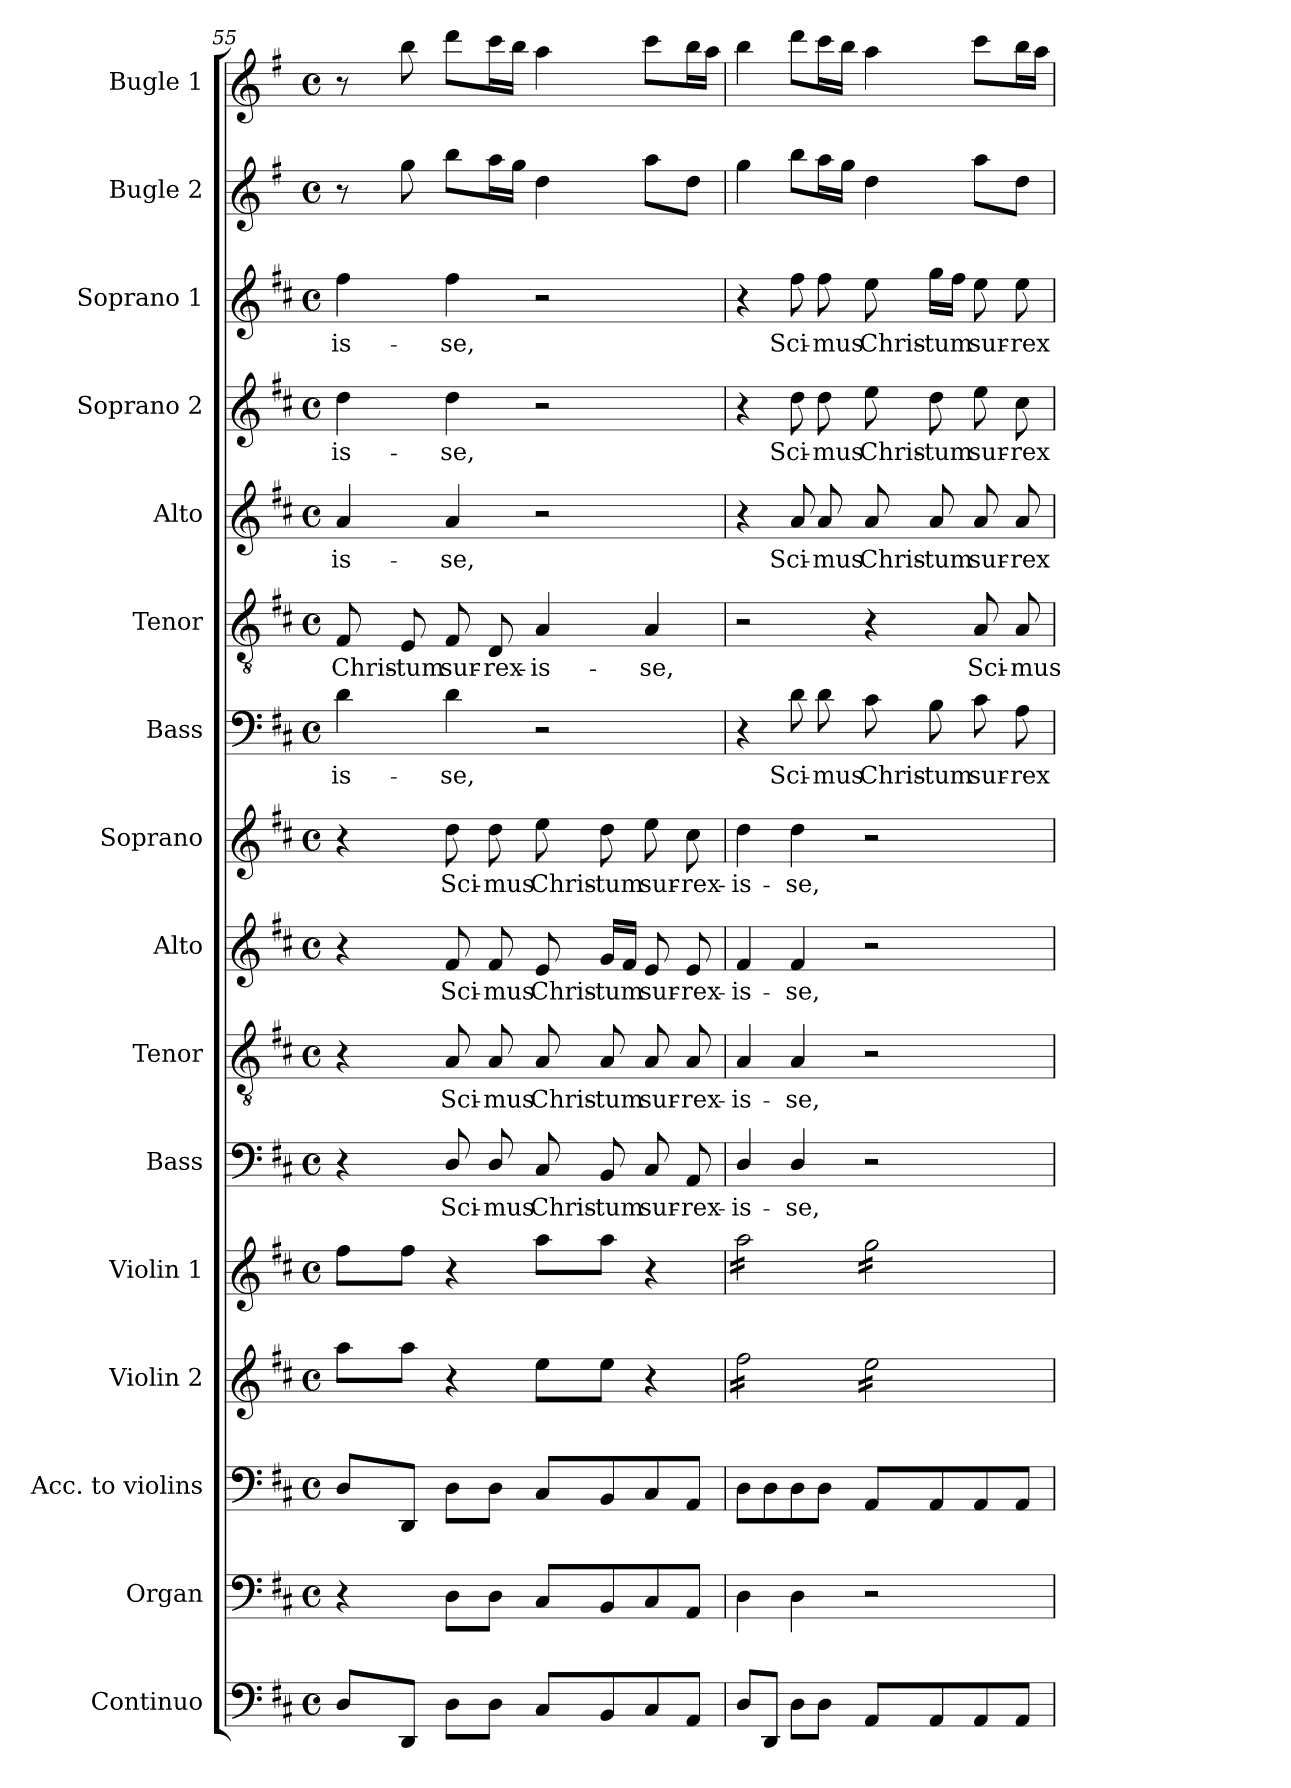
**kern	**kern	**kern	**kern	**kern	**kern	**text	**kern	**text	**kern	**text	**kern	**text	**kern	**text	**kern	**text	**kern	**text	**kern	**text	**kern	**text	**kern	**kern
*part16	*part15	*part14	*part13	*part12	*part11	*part11	*part10	*part10	*part9	*part9	*part8	*part8	*part7	*part7	*part6	*part6	*part5	*part5	*part4	*part4	*part3	*part3	*part2	*part1
*staff16	*staff15	*staff14	*staff13	*staff12	*staff11	*staff11	*staff10	*staff10	*staff9	*staff9	*staff8	*staff8	*staff7	*staff7	*staff6	*staff6	*staff5	*staff5	*staff4	*staff4	*staff3	*staff3	*staff2	*staff1
*I"Continuo	*I"Organ	*I"Acc. to violins	*I"Violin 2	*I"Violin 1	*I"Bass	*	*I"Tenor	*	*I"Alto	*	*I"Soprano	*	*I"Bass	*	*I"Tenor	*	*I"Alto	*	*I"Soprano 2	*	*I"Soprano 1	*	*I"Bugle  2	*I"Bugle 1
*I'Cont.	*I'Org.	*	*I'Vln. 2	*I'Vln. 1	*I'B.	*	*I'T.	*	*I'A.	*	*I'S.	*	*I'B.	*	*I'T.	*	*I'A.	*	*I'S2.	*	*I'S1.	*	*I'Bug 2	*I'Bug. 1
!!LO:PB:g=z
*clefF4	*clefF4	*clefF4	*clefG2	*clefG2	*clefF4	*	*clefGv2	*	*clefG2	*	*clefG2	*	*clefF4	*	*clefGv2	*	*clefG2	*	*clefG2	*	*clefG2	*	*clefG2	*clefG2
*	*	*	*	*	*	*	*ITrd7c12	*	*	*	*	*	*	*	*ITrd7c12	*	*	*	*	*	*	*	*ITrd3c5	*ITrd3c5
*k[f#c#]	*k[f#c#]	*k[f#c#]	*k[f#c#]	*k[f#c#]	*k[f#c#]	*	*k[f#c#]	*	*k[f#c#]	*	*k[f#c#]	*	*k[f#c#]	*	*k[f#c#]	*	*k[f#c#]	*	*k[f#c#]	*	*k[f#c#]	*	*k[f#c#]	*k[f#c#]
*D:	*D:	*D:	*D:	*D:	*D:	*	*D:	*	*D:	*	*D:	*	*D:	*	*D:	*	*D:	*	*D:	*	*D:	*	*D:	*D:
*M4/4	*M4/4	*M4/4	*M4/4	*M4/4	*M4/4	*	*M4/4	*	*M4/4	*	*M4/4	*	*M4/4	*	*M4/4	*	*M4/4	*	*M4/4	*	*M4/4	*	*M4/4	*M4/4
*met(c)	*met(c)	*met(c)	*met(c)	*met(c)	*met(c)	*	*met(c)	*	*met(c)	*	*met(c)	*	*met(c)	*	*met(c)	*	*met(c)	*	*met(c)	*	*met(c)	*	*met(c)	*met(c)
=55	=55	=55	=55	=55	=55	=55	=55	=55	=55	=55	=55	=55	=55	=55	=55	=55	=55	=55	=55	=55	=55	=55	=55	=55
!	!	!	!	!	!	!	!	!	!	!	!	!	!	!LO:LY:b:color=#000000	!	!	!	!	!	!	!	!	!	!
!	!	!	!	!	!	!	!	!	!	!	!	!	!	!	!	!LO:LY:b:color=#000000	!	!	!	!	!	!	!	!
!	!	!	!	!	!	!	!	!	!	!	!	!	!	!	!	!	!	!LO:LY:b:color=#000000	!	!	!	!	!	!
!	!	!	!	!	!	!	!	!	!	!	!	!	!	!	!	!	!	!	!	!LO:LY:b:color=#000000	!	!	!	!
!	!	!	!	!	!	!	!	!	!	!	!	!	!	!	!	!	!	!	!	!	!	!LO:LY:b:color=#000000	!	!
8Di/L	4r	8Di/L	8aai\L	8ff#i\L	4r	.	4r	.	4r	.	4r	.	4di\	-is-	8FF#i/	Chris-	4ai/	-is-	4ddi\	-is-	4ff#i\	-is-	8r	8r
!	!	!	!	!	!	!	!	!	!	!	!	!	!	!	!	!LO:LY:b:color=#000000	!	!	!	!	!	!	!	!
8DDi/J	.	8DDi/J	8aai\J	8ff#i\J	.	.	.	.	.	.	.	.	.	.	8EEi/	-tum	.	.	.	.	.	.	8ddi\	8ff#i\
!	!	!	!	!	!	!LO:LY:b:color=#000000	!	!	!	!	!	!	!	!	!	!	!	!	!	!	!	!	!	!
!	!	!	!	!	!	!	!	!LO:LY:b:color=#000000	!	!	!	!	!	!	!	!	!	!	!	!	!	!	!	!
!	!	!	!	!	!	!	!	!	!	!LO:LY:b:color=#000000	!	!	!	!	!	!	!	!	!	!	!	!	!	!
!	!	!	!	!	!	!	!	!	!	!	!	!LO:LY:b:color=#000000	!	!	!	!	!	!	!	!	!	!	!	!
!	!	!	!	!	!	!	!	!	!	!	!	!	!	!LO:LY:b:color=#000000	!	!	!	!	!	!	!	!	!	!
!	!	!	!	!	!	!	!	!	!	!	!	!	!	!	!	!LO:LY:b:color=#000000	!	!	!	!	!	!	!	!
!	!	!	!	!	!	!	!	!	!	!	!	!	!	!	!	!	!	!LO:LY:b:color=#000000	!	!	!	!	!	!
!	!	!	!	!	!	!	!	!	!	!	!	!	!	!	!	!	!	!	!	!LO:LY:b:color=#000000	!	!	!	!
!	!	!	!	!	!	!	!	!	!	!	!	!	!	!	!	!	!	!	!	!	!	!LO:LY:b:color=#000000	!	!
8Di\L	8Di\L	8Di\L	4r	4r	8Di/	Sci-	8AAi/	Sci-	8f#i/	Sci-	8ddi\	Sci-	4di\	-se,	8FF#i/	sur-	4ai/	-se,	4ddi\	-se,	4ff#i\	-se,	8ff#i\L	8aai\L
!	!	!	!	!	!	!LO:LY:b:color=#000000	!	!	!	!	!	!	!	!	!	!	!	!	!	!	!	!	!	!
!	!	!	!	!	!	!	!	!LO:LY:b:color=#000000	!	!	!	!	!	!	!	!	!	!	!	!	!	!	!	!
!	!	!	!	!	!	!	!	!	!	!LO:LY:b:color=#000000	!	!	!	!	!	!	!	!	!	!	!	!	!	!
!	!	!	!	!	!	!	!	!	!	!	!	!LO:LY:b:color=#000000	!	!	!	!	!	!	!	!	!	!	!	!
!	!	!	!	!	!	!	!	!	!	!	!	!	!	!	!	!LO:LY:b:color=#000000	!	!	!	!	!	!	!	!
8Di\J	8Di\J	8Di\J	.	.	8Di/	-mus	8AAi/	-mus	8f#i/	-mus	8ddi\	-mus	.	.	8DDi/	-rex-	.	.	.	.	.	.	16eei\L	16ggi\L
.	.	.	.	.	.	.	.	.	.	.	.	.	.	.	.	.	.	.	.	.	.	.	16ddi\JJ	16ff#i\JJ
!	!	!	!	!	!	!LO:LY:b:color=#000000	!	!	!	!	!	!	!	!	!	!	!	!	!	!	!	!	!	!
!	!	!	!	!	!	!	!	!LO:LY:b:color=#000000	!	!	!	!	!	!	!	!	!	!	!	!	!	!	!	!
!	!	!	!	!	!	!	!	!	!	!LO:LY:b:color=#000000	!	!	!	!	!	!	!	!	!	!	!	!	!	!
!	!	!	!	!	!	!	!	!	!	!	!	!LO:LY:b:color=#000000	!	!	!	!	!	!	!	!	!	!	!	!
!	!	!	!	!	!	!	!	!	!	!	!	!	!	!	!	!LO:LY:b:color=#000000	!	!	!	!	!	!	!	!
8C#i/L	8C#i/L	8C#i/L	8eei\L	8aai\L	8C#i/	Chris-	8AAi/	Chris-	8ei/	Chris-	8eei\	Chris-	2r	.	4AAi/	-is-	2r	.	2r	.	2r	.	4ai\	4eei\
!	!	!	!	!	!	!LO:LY:b:color=#000000	!	!	!	!	!	!	!	!	!	!	!	!	!	!	!	!	!	!
!	!	!	!	!	!	!	!	!LO:LY:b:color=#000000	!	!	!	!	!	!	!	!	!	!	!	!	!	!	!	!
!	!	!	!	!	!	!	!	!	!	!LO:LY:b:color=#000000	!	!	!	!	!	!	!	!	!	!	!	!	!	!
!	!	!	!	!	!	!	!	!	!	!	!	!LO:LY:b:color=#000000	!	!	!	!	!	!	!	!	!	!	!	!
8BBi/	8BBi/	8BBi/	8eei\J	8aai\J	8BBi/	-tum	8AAi/	-tum	16gi/LL	-tum	8ddi\	-tum	.	.	.	.	.	.	.	.	.	.	.	.
.	.	.	.	.	.	.	.	.	16f#i/JJ	.	.	.	.	.	.	.	.	.	.	.	.	.	.	.
!	!	!	!	!	!	!LO:LY:b:color=#000000	!	!	!	!	!	!	!	!	!	!	!	!	!	!	!	!	!	!
!	!	!	!	!	!	!	!	!LO:LY:b:color=#000000	!	!	!	!	!	!	!	!	!	!	!	!	!	!	!	!
!	!	!	!	!	!	!	!	!	!	!LO:LY:b:color=#000000	!	!	!	!	!	!	!	!	!	!	!	!	!	!
!	!	!	!	!	!	!	!	!	!	!	!	!LO:LY:b:color=#000000	!	!	!	!	!	!	!	!	!	!	!	!
!	!	!	!	!	!	!	!	!	!	!	!	!	!	!	!	!LO:LY:b:color=#000000	!	!	!	!	!	!	!	!
8C#i/	8C#i/	8C#i/	4r	4r	8C#i/	sur-	8AAi/	sur-	8ei/	sur-	8eei\	sur-	.	.	4AAi/	-se,	.	.	.	.	.	.	8eei\L	8ggi\L
!	!	!	!	!	!	!LO:LY:b:color=#000000	!	!	!	!	!	!	!	!	!	!	!	!	!	!	!	!	!	!
!	!	!	!	!	!	!	!	!LO:LY:b:color=#000000	!	!	!	!	!	!	!	!	!	!	!	!	!	!	!	!
!	!	!	!	!	!	!	!	!	!	!LO:LY:b:color=#000000	!	!	!	!	!	!	!	!	!	!	!	!	!	!
!	!	!	!	!	!	!	!	!	!	!	!	!LO:LY:b:color=#000000	!	!	!	!	!	!	!	!	!	!	!	!
8AAi/J	8AAi/J	8AAi/J	.	.	8AAi/	-rex-	8AAi/	-rex-	8ei/	-rex-	8cc#i\	-rex-	.	.	.	.	.	.	.	.	.	.	8ai\J	16ff#i\L
.	.	.	.	.	.	.	.	.	.	.	.	.	.	.	.	.	.	.	.	.	.	.	.	16eei\JJ
=56	=56	=56	=56	=56	=56	=56	=56	=56	=56	=56	=56	=56	=56	=56	=56	=56	=56	=56	=56	=56	=56	=56	=56	=56
!	!	!	!	!	!	!LO:LY:b:color=#000000	!	!	!	!	!	!	!	!	!	!	!	!	!	!	!	!	!	!
!	!	!	!	!	!	!	!	!LO:LY:b:color=#000000	!	!	!	!	!	!	!	!	!	!	!	!	!	!	!	!
!	!	!	!	!	!	!	!	!	!	!LO:LY:b:color=#000000	!	!	!	!	!	!	!	!	!	!	!	!	!	!
!	!	!	!	!	!	!	!	!	!	!	!	!LO:LY:b:color=#000000	!	!	!	!	!	!	!	!	!	!	!	!
*	*	*	*tremolo	*	*	*	*	*	*	*	*	*	*	*	*	*	*	*	*	*	*	*	*	*
*	*	*	*	*tremolo	*	*	*	*	*	*	*	*	*	*	*	*	*	*	*	*	*	*	*	*
8Di/L	4Di\	8Di\L	16ff#i\LL	16aai\LL	4Di/	-is-	4AAi/	-is-	4f#i/	-is-	4ddi\	-is-	4r	.	2r	.	4r	.	4r	.	4r	.	4ddi\	4ff#i\
.	.	.	16ff#i\	16aai\	.	.	.	.	.	.	.	.	.	.	.	.	.	.	.	.	.	.	.	.
8DDi/J	.	8Di\	16ff#i\	16aai\	.	.	.	.	.	.	.	.	.	.	.	.	.	.	.	.	.	.	.	.
.	.	.	16ff#i\	16aai\	.	.	.	.	.	.	.	.	.	.	.	.	.	.	.	.	.	.	.	.
!	!	!	!	!	!	!LO:LY:b:color=#000000	!	!	!	!	!	!	!	!	!	!	!	!	!	!	!	!	!	!
!	!	!	!	!	!	!	!	!LO:LY:b:color=#000000	!	!	!	!	!	!	!	!	!	!	!	!	!	!	!	!
!	!	!	!	!	!	!	!	!	!	!LO:LY:b:color=#000000	!	!	!	!	!	!	!	!	!	!	!	!	!	!
!	!	!	!	!	!	!	!	!	!	!	!	!LO:LY:b:color=#000000	!	!	!	!	!	!	!	!	!	!	!	!
!	!	!	!	!	!	!	!	!	!	!	!	!	!	!LO:LY:b:color=#000000	!	!	!	!	!	!	!	!	!	!
!	!	!	!	!	!	!	!	!	!	!	!	!	!	!	!	!	!	!LO:LY:b:color=#000000	!	!	!	!	!	!
!	!	!	!	!	!	!	!	!	!	!	!	!	!	!	!	!	!	!	!	!LO:LY:b:color=#000000	!	!	!	!
!	!	!	!	!	!	!	!	!	!	!	!	!	!	!	!	!	!	!	!	!	!	!LO:LY:b:color=#000000	!	!
8Di\L	4Di\	8Di\	16ff#i\	16aai\	4Di/	-se,	4AAi/	-se,	4f#i/	-se,	4ddi\	-se,	8di\	Sci-	.	.	8ai/	Sci-	8ddi\	Sci-	8ff#i\	Sci-	8ff#i\L	8aai\L
.	.	.	16ff#i\	16aai\	.	.	.	.	.	.	.	.	.	.	.	.	.	.	.	.	.	.	.	.
!	!	!	!	!	!	!	!	!	!	!	!	!	!	!LO:LY:b:color=#000000	!	!	!	!	!	!	!	!	!	!
!	!	!	!	!	!	!	!	!	!	!	!	!	!	!	!	!	!	!LO:LY:b:color=#000000	!	!	!	!	!	!
!	!	!	!	!	!	!	!	!	!	!	!	!	!	!	!	!	!	!	!	!LO:LY:b:color=#000000	!	!	!	!
!	!	!	!	!	!	!	!	!	!	!	!	!	!	!	!	!	!	!	!	!	!	!LO:LY:b:color=#000000	!	!
8Di\J	.	8Di\J	16ff#i\	16aai\	.	.	.	.	.	.	.	.	8di\	-mus	.	.	8ai/	-mus	8ddi\	-mus	8ff#i\	-mus	16eei\L	16ggi\L
.	.	.	16ff#i\JJ	16aai\JJ	.	.	.	.	.	.	.	.	.	.	.	.	.	.	.	.	.	.	16ddi\JJ	16ff#i\JJ
!	!	!	!	!	!	!	!	!	!	!	!	!	!	!LO:LY:b:color=#000000	!	!	!	!	!	!	!	!	!	!
!	!	!	!	!	!	!	!	!	!	!	!	!	!	!	!	!	!	!LO:LY:b:color=#000000	!	!	!	!	!	!
!	!	!	!	!	!	!	!	!	!	!	!	!	!	!	!	!	!	!	!	!LO:LY:b:color=#000000	!	!	!	!
!	!	!	!	!	!	!	!	!	!	!	!	!	!	!	!	!	!	!	!	!	!	!LO:LY:b:color=#000000	!	!
8AAi/L	2r	8AAi/L	16eei\LL	16ggi\LL	2r	.	2r	.	2r	.	2r	.	8c#i\	Chris-	4r	.	8ai/	Chris-	8eei\	Chris-	8eei\	Chris-	4ai\	4eei\
.	.	.	16eei\	16ggi\	.	.	.	.	.	.	.	.	.	.	.	.	.	.	.	.	.	.	.	.
!	!	!	!	!	!	!	!	!	!	!	!	!	!	!LO:LY:b:color=#000000	!	!	!	!	!	!	!	!	!	!
!	!	!	!	!	!	!	!	!	!	!	!	!	!	!	!	!	!	!LO:LY:b:color=#000000	!	!	!	!	!	!
!	!	!	!	!	!	!	!	!	!	!	!	!	!	!	!	!	!	!	!	!LO:LY:b:color=#000000	!	!	!	!
!	!	!	!	!	!	!	!	!	!	!	!	!	!	!	!	!	!	!	!	!	!	!LO:LY:b:color=#000000	!	!
8AAi/	.	8AAi/	16eei\	16ggi\	.	.	.	.	.	.	.	.	8Bi\	-tum	.	.	8ai/	-tum	8ddi\	-tum	16ggi\LL	-tum	.	.
.	.	.	16eei\	16ggi\	.	.	.	.	.	.	.	.	.	.	.	.	.	.	.	.	16ff#i\JJ	.	.	.
!	!	!	!	!	!	!	!	!	!	!	!	!	!	!LO:LY:b:color=#000000	!	!	!	!	!	!	!	!	!	!
!	!	!	!	!	!	!	!	!	!	!	!	!	!	!	!	!LO:LY:b:color=#000000	!	!	!	!	!	!	!	!
!	!	!	!	!	!	!	!	!	!	!	!	!	!	!	!	!	!	!LO:LY:b:color=#000000	!	!	!	!	!	!
!	!	!	!	!	!	!	!	!	!	!	!	!	!	!	!	!	!	!	!	!LO:LY:b:color=#000000	!	!	!	!
!	!	!	!	!	!	!	!	!	!	!	!	!	!	!	!	!	!	!	!	!	!	!LO:LY:b:color=#000000	!	!
8AAi/	.	8AAi/	16eei\	16ggi\	.	.	.	.	.	.	.	.	8c#i\	sur-	8AAi/	Sci-	8ai/	sur-	8eei\	sur-	8eei\	sur-	8eei\L	8ggi\L
.	.	.	16eei\	16ggi\	.	.	.	.	.	.	.	.	.	.	.	.	.	.	.	.	.	.	.	.
!	!	!	!	!	!	!	!	!	!	!	!	!	!	!LO:LY:b:color=#000000	!	!	!	!	!	!	!	!	!	!
!	!	!	!	!	!	!	!	!	!	!	!	!	!	!	!	!LO:LY:b:color=#000000	!	!	!	!	!	!	!	!
!	!	!	!	!	!	!	!	!	!	!	!	!	!	!	!	!	!	!LO:LY:b:color=#000000	!	!	!	!	!	!
!	!	!	!	!	!	!	!	!	!	!	!	!	!	!	!	!	!	!	!	!LO:LY:b:color=#000000	!	!	!	!
!	!	!	!	!	!	!	!	!	!	!	!	!	!	!	!	!	!	!	!	!	!	!LO:LY:b:color=#000000	!	!
8AAi/J	.	8AAi/J	16eei\	16ggi\	.	.	.	.	.	.	.	.	8Ai\	-rex-	8AAi/	-mus	8ai/	-rex-	8cc#i\	-rex-	8eei\	-rex-	8ai\J	16ff#i\L
.	.	.	16eei\JJ	16ggi\JJ	.	.	.	.	.	.	.	.	.	.	.	.	.	.	.	.	.	.	.	16eei\JJ
*	*	*	*	*Xtremolo	*	*	*	*	*	*	*	*	*	*	*	*	*	*	*	*	*	*	*	*
*	*	*	*Xtremolo	*	*	*	*	*	*	*	*	*	*	*	*	*	*	*	*	*	*	*	*	*
=	=	=	=	=	=	=	=	=	=	=	=	=	=	=	=	=	=	=	=	=	=	=	=	=
*-	*-	*-	*-	*-	*-	*-	*-	*-	*-	*-	*-	*-	*-	*-	*-	*-	*-	*-	*-	*-	*-	*-	*-	*-
